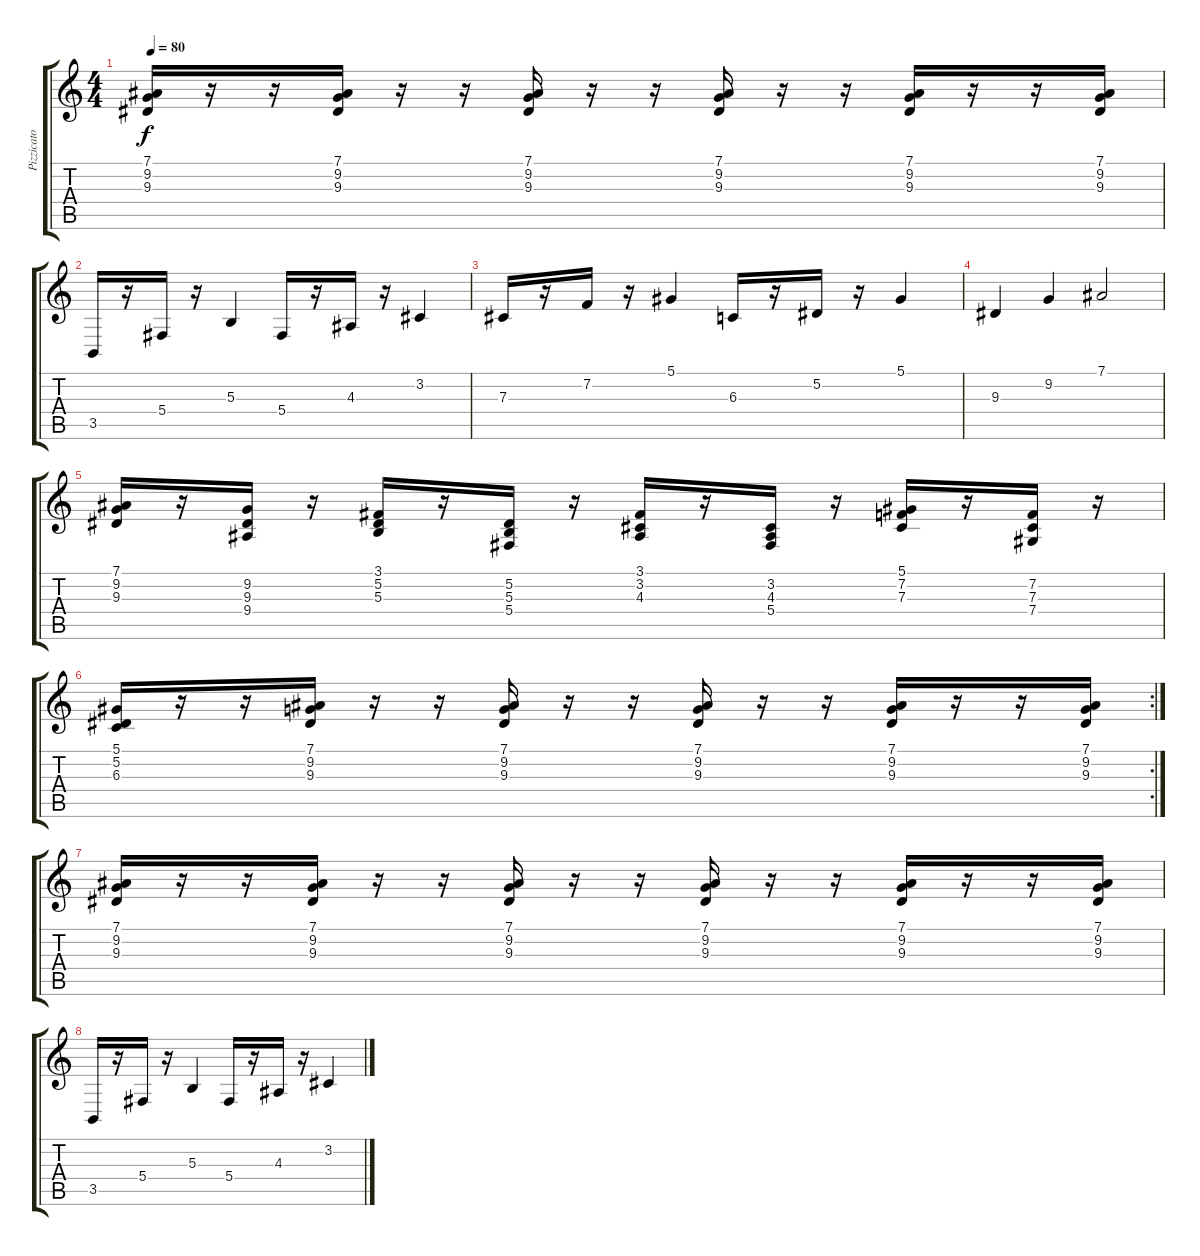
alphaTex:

\track ("Pizzicato Strings" "Pizzicato ") {instrument pizzicatostrings}
\staff {score tabs}
\tuning (Eb4 Bb3 Gb3 Db3 Ab2 Eb2) {hide}
\ts (4 4)
\tempo 80
\clef g2
\ks c
(7.1 9.2 9.3).16{dy f instrument pizzicatostrings} r.16 r.16 (7.1 9.2 9.3).16 r.16 r.16 (7.1 9.2 9.3).16 r.16 r.16 (7.1 9.2 9.3).16 r.16 r.16 (7.1 9.2 9.3).16 r.16 r.16 (7.1 9.2 9.3).16 |
3.5.16 r.16 5.4.16 r.16 5.3.4 5.4.16 r.16 4.3.16 r.16 3.2.4 |
7.3.16 r.16 7.2.16 r.16 5.1.4 6.3.16 r.16 5.2.16 r.16 5.1.4 |
9.3.4 9.2.4 7.1.2 |
(7.1 9.2 9.3).16 r.16 (9.2 9.3 9.4).16 r.16 (3.1 5.2 5.3).16 r.16 (5.2 5.3 5.4).16 r.16 (3.1 3.2 4.3).16 r.16 (3.2 4.3 5.4).16 r.16 (5.1 7.2 7.3).16 r.16 (7.2 7.3 7.4).16 r.16 |
\rc 2
(5.1 5.2 6.3).16 r.16 r.16 (7.1 9.2 9.3).16 r.16 r.16 (7.1 9.2 9.3).16 r.16 r.16 (7.1 9.2 9.3).16 r.16 r.16 (7.1 9.2 9.3).16 r.16 r.16 (7.1 9.2 9.3).16 |
(7.1 9.2 9.3).16 r.16 r.16 (7.1 9.2 9.3).16 r.16 r.16 (7.1 9.2 9.3).16 r.16 r.16 (7.1 9.2 9.3).16 r.16 r.16 (7.1 9.2 9.3).16 r.16 r.16 (7.1 9.2 9.3).16 |
3.5.16 r.16 5.4.16 r.16 5.3.4 5.4.16 r.16 4.3.16 r.16 3.2.4
